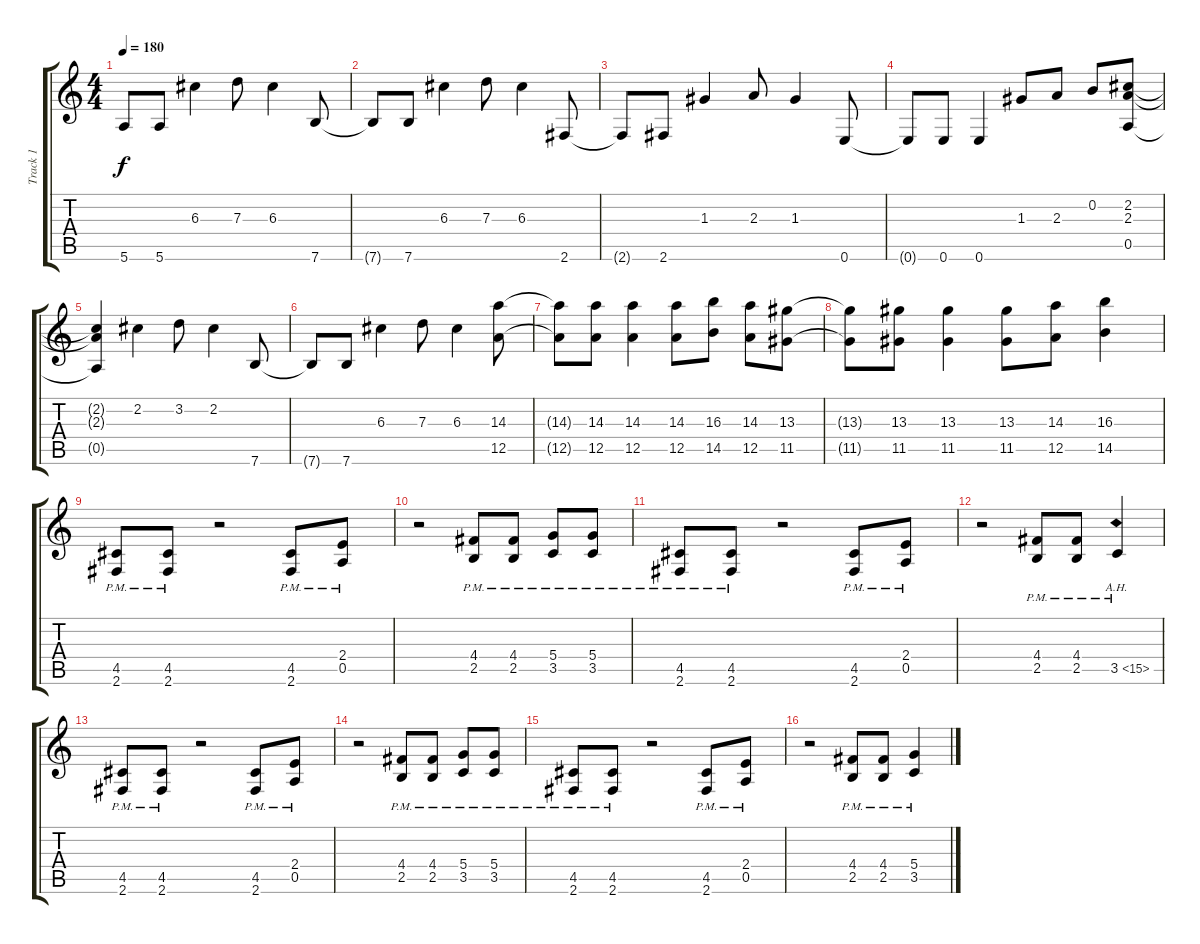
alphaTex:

\track ("Track 1" "Track 1") {instrument overdrivenguitar}
\staff {score tabs}
\tuning (E4 B3 G3 D3 A2 E2) {hide}
\ts (4 4)
\tempo 180
\clef g2
\ks c
5.6{t}.8{dy f} 5.6.8 6.3.4 7.3.8 6.3.4 7.6.8 |
7.6{t}.8 7.6.8 6.3.4 7.3.8 6.3.4 2.6.8 |
2.6{t}.8 2.6.8 1.3.4 2.3.8 1.3.4 0.6.8 |
0.6{t}.8 0.6.8 0.6.4 1.3.8 2.3.8 0.2.8 (2.2 2.3 0.5).8 |
(2.2{t} 2.3{t} 0.5{t}).4 2.2.4 3.2.8 2.2.4 7.6.8 |
7.6{t}.8 7.6.8 6.3.4 7.3.8 6.3.4 (14.3 12.5).8 |
(14.3{t} 12.5{t}).8 (14.3 12.5).8 (14.3 12.5).4 (14.3 12.5).8 (16.3 14.5).8 (14.3 12.5).8 (13.3 11.5).8 |
(13.3{t} 11.5{t}).8 (13.3 11.5).8 (13.3 11.5).4 (13.3 11.5).8 (14.3 12.5).8 (16.3 14.5).4 |
(4.5 2.6{pm}).8 (4.5 2.6{pm}).8 r.2 (4.5 2.6{pm}).8 (2.4 0.5{pm}).8 |
r.2 (4.4 2.5{pm}).8 (4.4 2.5{pm}).8 (5.4 3.5{pm}).8 (5.4 3.5{pm}).8 |
(4.5 2.6{pm}).8 (4.5 2.6{pm}).8 r.2 (4.5 2.6{pm}).8 (2.4 0.5{pm}).8 |
r.2 (4.4 2.5{pm}).8 (4.4 2.5{pm}).8 3.5{ah 12 pm}.4 |
(4.5 2.6{pm}).8 (4.5 2.6{pm}).8 r.2 (4.5 2.6{pm}).8 (2.4 0.5{pm}).8 |
r.2 (4.4 2.5{pm}).8 (4.4 2.5{pm}).8 (5.4 3.5{pm}).8 (5.4 3.5{pm}).8 |
(4.5 2.6{pm}).8 (4.5 2.6{pm}).8 r.2 (4.5 2.6{pm}).8 (2.4 0.5{pm}).8 |
r.2 (4.4 2.5{pm}).8 (4.4 2.5{pm}).8 (5.4 3.5{pm}).4
